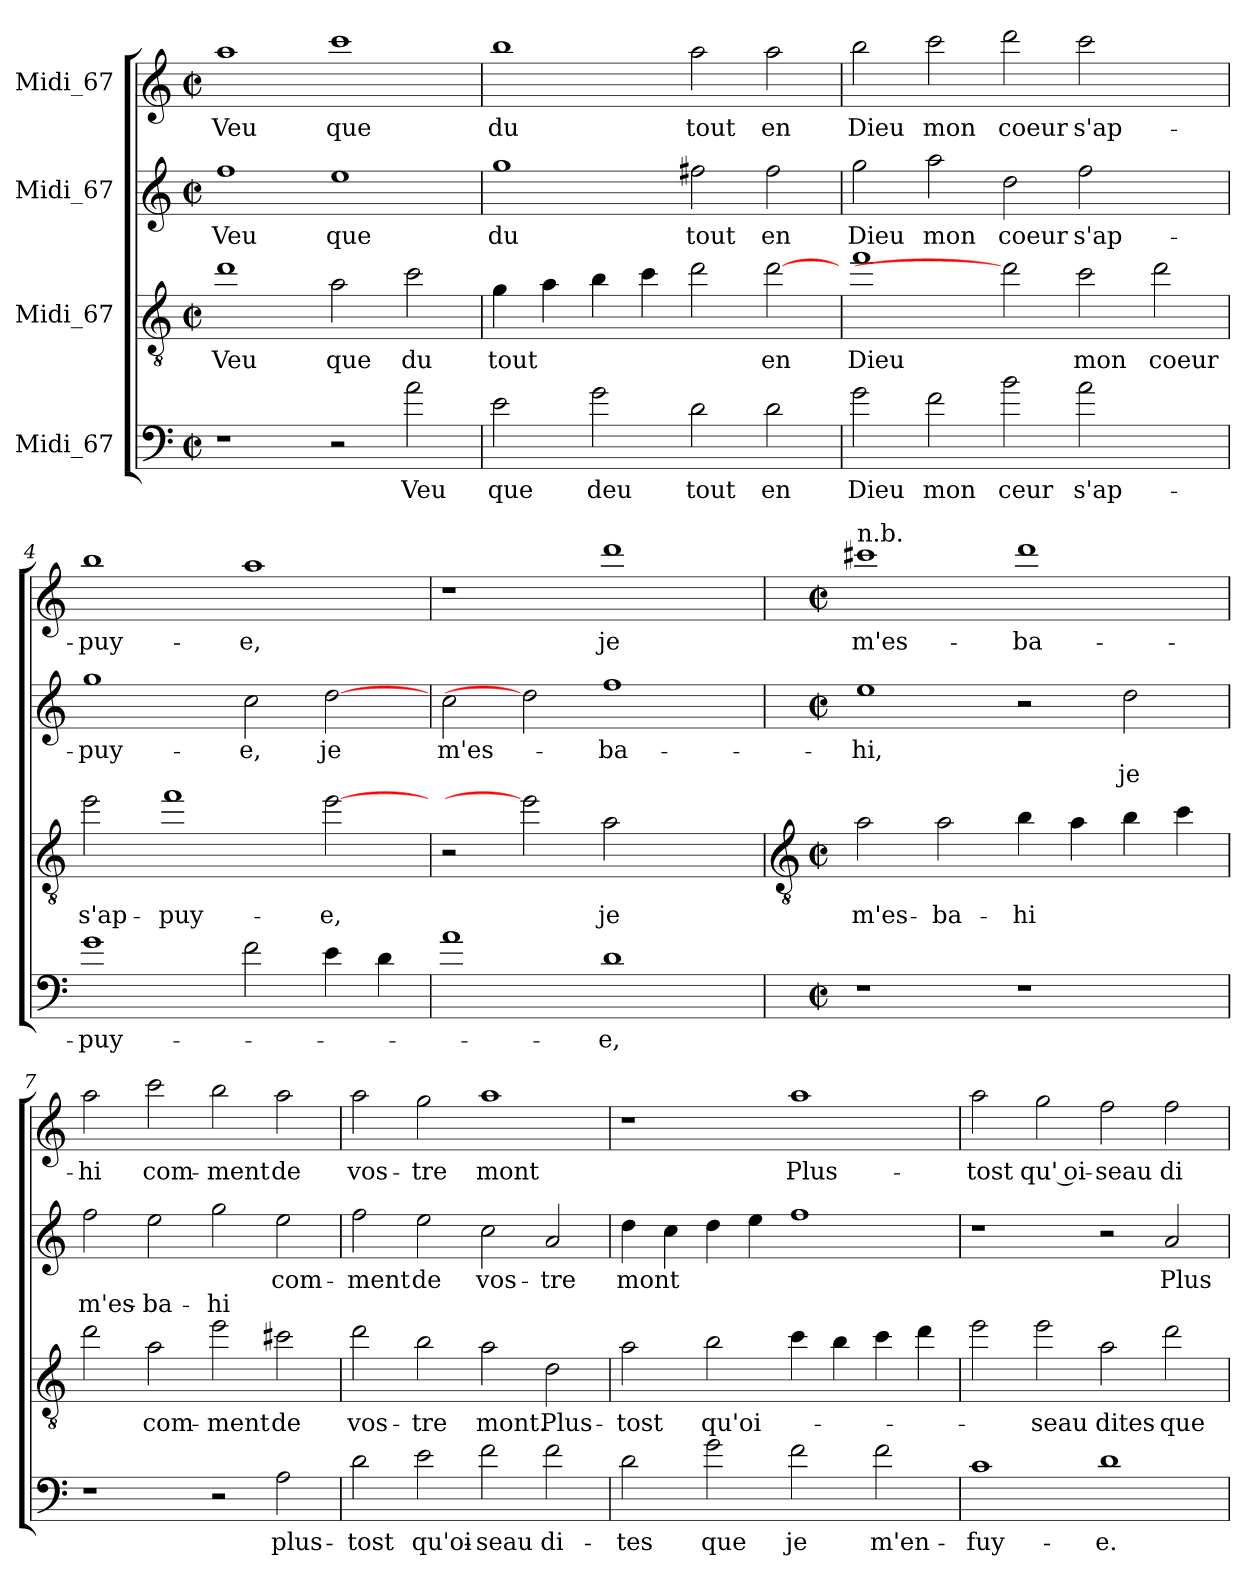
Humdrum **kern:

**kern	**text	**kern	**text	**kern	**text	**text	**kern	**text
*part4	*part4	*part3	*part3	*part2	*part2	*part2	*part1	*part1
*staff4	*staff4	*staff3	*staff3	*staff2	*staff2	*staff2	*staff1	*staff1
*I"Midi_67	*	*I"Midi_67	*	*I"Midi_67	*	*	*I"Midi_67	*
*clefF4	*	*clefGv2	*	*clefG2	*	*	*clefG2	*
*ITrd8c14	*	*ITrd8c14	*	*ITrd8c14	*	*	*ITrd8c14	*
*k[]	*	*k[]	*	*k[]	*	*	*k[]	*
*C:	*	*C:	*	*C:	*	*	*C:	*
*M4/2	*	*M4/2	*	*M4/2	*	*	*M4/2	*
*met(c|)	*	*met(c|)	*	*met(c|)	*	*	*met(c|)	*
=1	=1	=1	=1	=1	=1	=1	=1	=1
!	!	!	!LO:LY:b	!	!LO:LY:b	!	!	!LO:LY:b
1r	.	1d	Veu	1f	Veu	.	1a	Veu
!	!	!	!LO:LY:b	!	!LO:LY:b	!	!	!LO:LY:b
2r	.	2A	que	1e	que	.	1cc	que
!	!LO:LY:b	!	!LO:LY:b	!	!	!	!	!
2A	Veu	2c	du	.	.	.	.	.
=2	=2	=2	=2	=2	=2	=2	=2	=2
!	!LO:LY:b	!	!LO:LY:b	!	!LO:LY:b	!	!	!LO:LY:b
2E	que	4G	tout	1g	du	.	1b	du
.	.	4A	.	.	.	.	.	.
!	!LO:LY:b	!	!	!	!	!	!	!
2G	deu	4B	.	.	.	.	.	.
.	.	4c	.	.	.	.	.	.
!	!LO:LY:b	!	!	!	!LO:LY:b	!	!	!LO:LY:b
2D	tout	2d	.	2f#X	tout	.	2a	tout
!	!LO:LY:b	!	!LO:LY:b	!	!LO:LY:b	!	!	!LO:LY:b
2D	en	[2d	en	2f#	en	.	2a	en
=3	=3	=3	=3	=3	=3	=3	=3	=3
!	!LO:LY:b	!	!LO:LY:b	!	!LO:LY:b	!	!	!LO:LY:b
2G	Dieu	1f	Dieu	2g	Dieu	.	2b	Dieu
!	!LO:LY:b	!	!	!	!LO:LY:b	!	!	!LO:LY:b
2F	mon	.	.	2a	mon	.	2cc	mon
!	!LO:LY:b	!	!	!	!LO:LY:b	!	!	!LO:LY:b
2B	ceur	2d]	.	2d	coeur	.	2dd	coeur
!	!LO:LY:b	!	!LO:LY:b	!	!LO:LY:b	!	!	!LO:LY:b
2A	s'ap-	2c	mon	2f	s'ap-	.	2cc	s'ap-
!	!	!	!LO:LY:b	!	!	!	!	!
2ryy	.	2d	coeur	2ryy	.	.	2ryy	.
=4	=4	=4	=4	=4	=4	=4	=4	=4
!	!LO:LY:b	!	!LO:LY:b	!	!LO:LY:b	!	!	!LO:LY:b
1G	-puy-	2e	s'ap-	1g	-puy-	.	1b	-puy-
!	!	!	!LO:LY:b	!	!	!	!	!
.	.	1f	-puy-	.	.	.	.	.
!	!	!	!	!	!LO:LY:b	!	!	!LO:LY:b
2F	.	.	.	2c	-e,	.	1a	-e,
!	!	!	!LO:LY:b	!	!LO:LY:b	!	!	!
4E	.	[2e	-e,	[2d	je	.	.	.
4D	.	.	.	.	.	.	.	.
=5	=5	=5	=5	=5	=5	=5	=5	=5
!	!	!	!	!	!LO:LY:b	!	!	!
1A	.	2r	.	2c	m'es-	.	1r	.
.	.	2e]	.	2d]	.	.	.	.
!	!LO:LY:b	!	!LO:LY:b	!	!LO:LY:b	!	!	!LO:LY:b
1D	-e,	2A	je	1f	-ba-	.	1dd	je
.	.	2ryy	.	.	.	.	.	.
!!LO:LB:g=z
=6	=6	=6	=6	=6	=6	=6	=6	=6
*	*	*clefGv2	*	*	*	*	*	*
*M4/2	*	*M4/2	*	*M4/2	*	*	*M4/2	*
*met(c|)	*	*met(c|)	*	*met(c|)	*	*	*met(c|)	*
!	!	!	!	!	!	!	!LO:TX:a:t=n.b.	!
!	!	!	!LO:LY:b	!	!LO:LY:b	!	!	!LO:LY:b
1r	.	2A	m'es-	1e	-hi,	.	1cc#X	m'es-
!	!	!	!LO:LY:b	!	!	!	!	!
.	.	2A	-ba-	.	.	.	.	.
!	!	!	!LO:LY:b	!	!	!	!	!LO:LY:b
1r	.	4B	-hi	2r	.	.	1dd	-ba-
.	.	4A	.	.	.	.	.	.
!	!	!	!	!	!	!LO:LY:b	!	!
.	.	4B	.	2d	.	je	.	.
.	.	4c	.	.	.	.	.	.
=7	=7	=7	=7	=7	=7	=7	=7	=7
!	!	!	!	!	!	!LO:LY:b	!	!LO:LY:b
1r	.	2d	.	2f	.	m'es-	2a	-hi
!	!	!	!LO:LY:b	!	!	!LO:LY:b	!	!LO:LY:b
.	.	2A	com-	2e	.	-ba-	2cc	com-
!	!	!	!LO:LY:b	!	!	!LO:LY:b	!	!LO:LY:b
2r	.	2e	-ment	2g	.	-hi	2b	-ment
!	!LO:LY:b	!	!LO:LY:b	!	!LO:LY:b	!	!	!LO:LY:b
2AA	plus-	2c#X	de	2e	com-	.	2a	de
=8	=8	=8	=8	=8	=8	=8	=8	=8
!	!LO:LY:b	!	!LO:LY:b	!	!LO:LY:b	!	!	!LO:LY:b
2D	-tost	2d	vos-	2f	-ment	.	2a	vos-
!	!LO:LY:b	!	!LO:LY:b	!	!LO:LY:b	!	!	!LO:LY:b
2E	qu'oi-	2B	-tre	2e	de	.	2g	-tre
!	!LO:LY:b	!	!LO:LY:b	!	!LO:LY:b	!	!	!LO:LY:b
2F	-seau	2A	mont.	2c	vos-	.	1a	mont
!	!LO:LY:b	!	!LO:LY:b	!	!LO:LY:b	!	!	!
2F	di-	2D	Plus-	2A	-tre	.	.	.
=9	=9	=9	=9	=9	=9	=9	=9	=9
!	!LO:LY:b	!	!LO:LY:b	!	!LO:LY:b	!	!	!
2D	-tes	2A	-tost	4d	mont	.	1r	.
.	.	.	.	4c	.	.	.	.
!	!LO:LY:b	!	!LO:LY:b	!	!	!	!	!
2G	que	2B	qu'oi-	4d	.	.	.	.
.	.	.	.	4e	.	.	.	.
!	!LO:LY:b	!	!	!	!	!	!	!LO:LY:b
2F	je	4c	.	1f	.	.	1a	Plus-
.	.	4B	.	.	.	.	.	.
!	!LO:LY:b	!	!	!	!	!	!	!
2F	m'en-	4c	.	.	.	.	.	.
.	.	4d	.	.	.	.	.	.
=10	=10	=10	=10	=10	=10	=10	=10	=10
!	!LO:LY:b	!	!	!	!	!	!	!LO:LY:b
1C	-fuy-	2e	.	1r	.	.	2a	-tost
!	!	!	!LO:LY:b	!	!	!	!	!LO:LY:b
.	.	2e	-seau	.	.	.	2g	qu' oi-
!	!LO:LY:b	!	!LO:LY:b	!	!	!	!	!LO:LY:b
1D	-e.	2A	dites	2r	.	.	2f	-seau
!	!	!	!LO:LY:b	!	!LO:LY:b	!	!	!LO:LY:b
.	.	2d	que	2A	Plus-	.	2f	di-
=	=	=	=	=	=	=	=	=
*-	*-	*-	*-	*-	*-	*-	*-	*-
